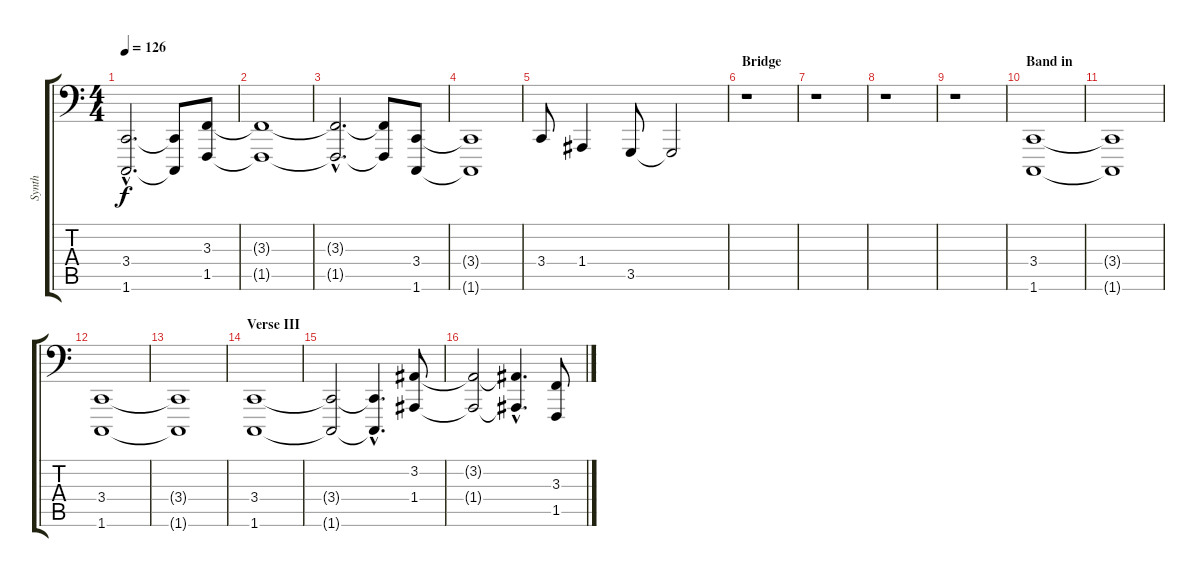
\track ("Synth" "Synth") {instrument lead2sawtooth}
\staff {score tabs}
\tuning (C3 G2 D2 A1 E1 B0) {hide}
\ts (4 4)
\tempo 126
\clef f4
\ks c
(3.4{hac t} 1.6{hac t}).2{d dy f} (3.4{t} 1.6{t}).8 (3.3 1.5).8 |
(3.3{t} 1.5{t}).1 |
(3.3{hac t} 1.5{hac t}).2{d} (3.3{t} 1.5{t}).8 (3.4 1.6).8 |
(3.4{t} 1.6{t}).1 |
3.4.8 1.4.4 3.5.8 3.5{t}.2 |
\section ("" "Bridge")
r.1 |
r.1 |
r.1 |
r.1 |
\section ("" "Band in")
(3.4 1.6).1 |
(3.4{t} 1.6{t}).1 |
(3.4 1.6).1 |
(3.4{t} 1.6{t}).1 |
\section ("" "Verse III")
(3.4 1.6).1 |
(3.4{t} 1.6{t}).2 (3.4{hac t} 1.6{hac t}).4{d} (3.2 1.4).8 |
(3.2{t} 1.4{t}).2 (3.2{hac t} 1.4{hac t}).4{d} (3.3 1.5).8
